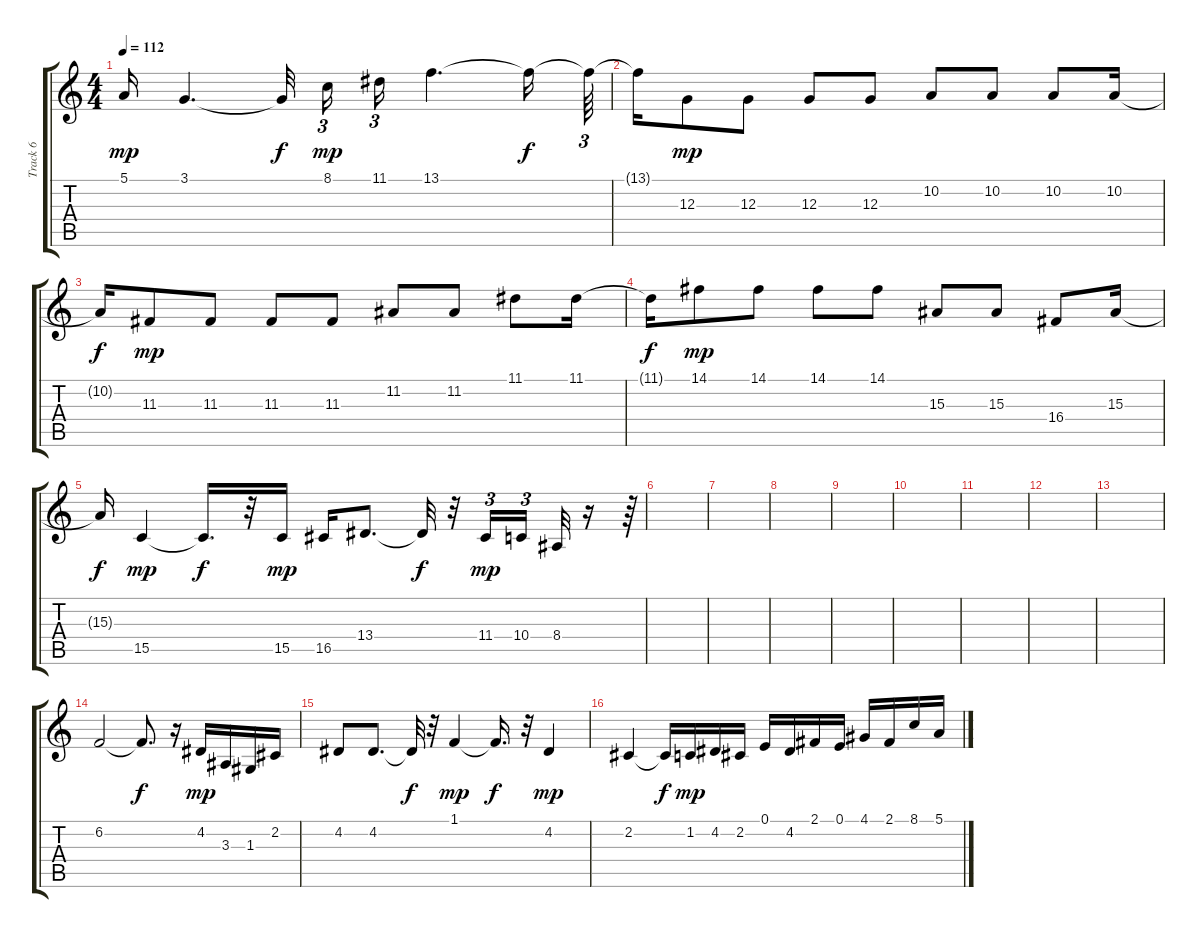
\track ("Track 6" "Track 6") {instrument drawbarorgan}
\staff {score tabs}
\tuning (E4 B3 G3 D3 A2 E2) {hide}
\ts (4 4)
\tempo 112
\clef g2
\ks c
5.1.16{dy mp} 3.1.4{d} 3.1{t}.32{dy f} 8.1.16{tu (3 2) dy mp} 11.1.16{tu (3 2)} 13.1.4{d} 13.1{t}.16{dy f} 13.1{t}.64{tu (3 2)} |
13.1{t}.16 12.3.8{dy mp} 12.3.8 12.3.8 12.3.8 10.2.8 10.2.8 10.2.8 10.2.16 |
10.2{t}.16{dy f} 11.3.8{dy mp} 11.3.8 11.3.8 11.3.8 11.2.8 11.2.8 11.1.8 11.1.16 |
11.1{t}.16{dy f} 14.1.8{dy mp} 14.1.8 14.1.8 14.1.8 15.3.8 15.3.8 16.4.8 15.3.16 |
15.3{t}.16{dy f} 15.5.4{dy mp} 15.5{t}.16{d dy f} r.32 15.5.16{dy mp} 16.5.16 13.4.8{d} 13.4{t}.32{dy f} r.32 11.4.16{tu (3 2) dy mp} 10.4.16{tu (3 2) beam splitsecondary} 8.4.32 r.16 r.64{tu (3 2)} |
|
|
|
|
|
|
|
|
6.2.2{instrument brasssection} 6.2{t}.8{d dy f} r.16 4.2.16{dy mp} 3.3.16 1.3.16 2.2.16 |
4.2.8 4.2.8{d} 4.2{t}.32{dy f} r.32 1.1.4{dy mp} 1.1{t}.16{d dy f} r.32 4.2.4{dy mp} |
2.2.4 2.2{t}.16{dy f} 1.2.16{dy mp} 4.2.16 2.2.16 0.1.16 4.2.16 2.1.16 0.1.16 4.1.16 2.1.16 8.1.16 5.1.16
